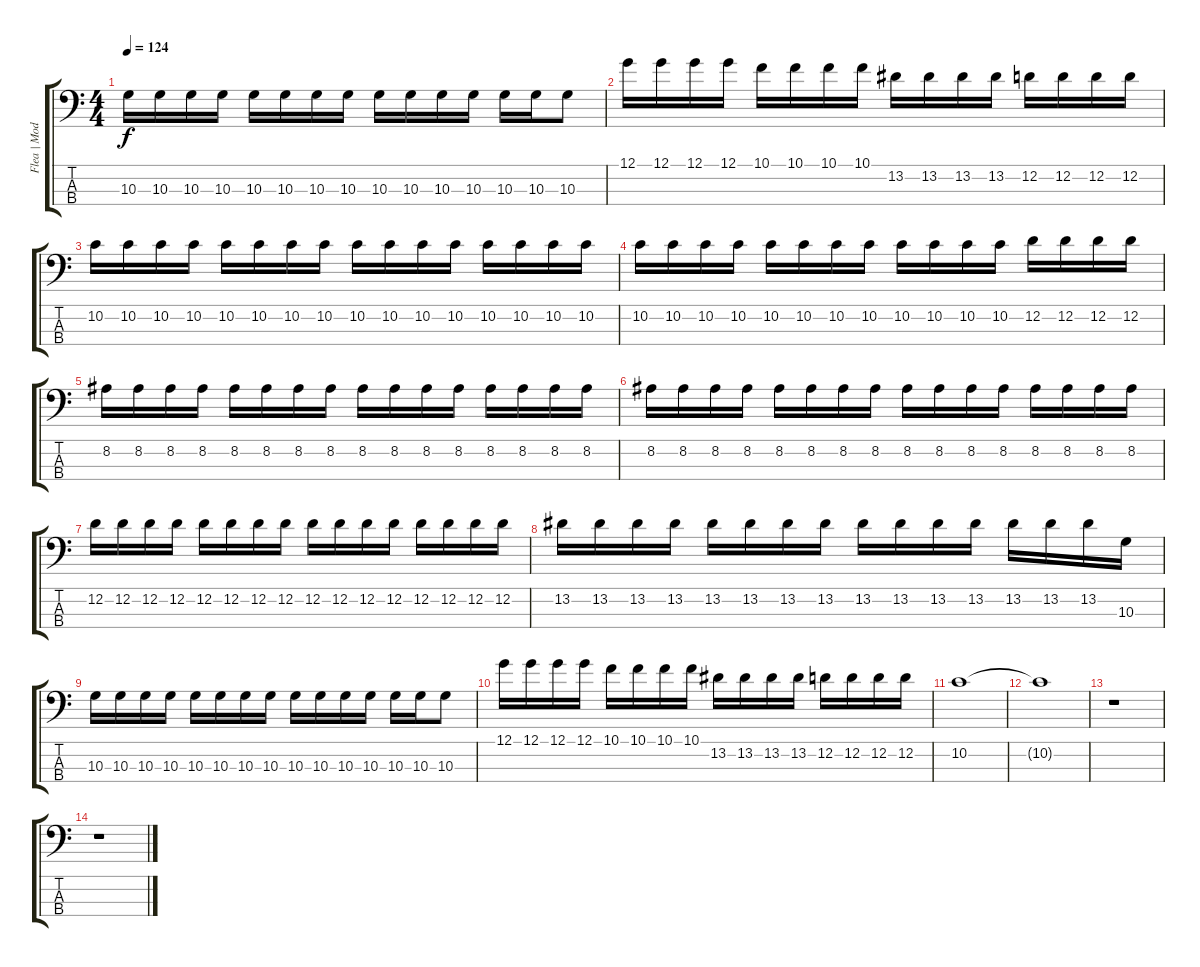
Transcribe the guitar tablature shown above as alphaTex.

\track ("Flea | Modulus Flea Bass | Bass" "Flea | Mod") {instrument electricbasspick}
\staff {score tabs}
\tuning (G2 D2 A1 E1) {hide}
\ts (4 4)
\tempo 124
\clef f4
\ks c
10.3.16{dy f} 10.3.16 10.3.16 10.3.16 10.3.16 10.3.16 10.3.16 10.3.16 10.3.16 10.3.16 10.3.16 10.3.16 10.3.16 10.3.16 10.3.8 |
12.1.16 12.1.16 12.1.16 12.1.16 10.1.16 10.1.16 10.1.16 10.1.16 13.2.16 13.2.16 13.2.16 13.2.16 12.2.16 12.2.16 12.2.16 12.2.16 |
10.2.16 10.2.16 10.2.16 10.2.16 10.2.16 10.2.16 10.2.16 10.2.16 10.2.16 10.2.16 10.2.16 10.2.16 10.2.16 10.2.16 10.2.16 10.2.16 |
10.2.16 10.2.16 10.2.16 10.2.16 10.2.16 10.2.16 10.2.16 10.2.16 10.2.16 10.2.16 10.2.16 10.2.16 12.2.16 12.2.16 12.2.16 12.2.16 |
8.2.16 8.2.16 8.2.16 8.2.16 8.2.16 8.2.16 8.2.16 8.2.16 8.2.16 8.2.16 8.2.16 8.2.16 8.2.16 8.2.16 8.2.16 8.2.16 |
8.2.16 8.2.16 8.2.16 8.2.16 8.2.16 8.2.16 8.2.16 8.2.16 8.2.16 8.2.16 8.2.16 8.2.16 8.2.16 8.2.16 8.2.16 8.2.16 |
12.2.16 12.2.16 12.2.16 12.2.16 12.2.16 12.2.16 12.2.16 12.2.16 12.2.16 12.2.16 12.2.16 12.2.16 12.2.16 12.2.16 12.2.16 12.2.16 |
13.2.16 13.2.16 13.2.16 13.2.16 13.2.16 13.2.16 13.2.16 13.2.16 13.2.16 13.2.16 13.2.16 13.2.16 13.2.16 13.2.16 13.2.16 10.3.16 |
10.3.16 10.3.16 10.3.16 10.3.16 10.3.16 10.3.16 10.3.16 10.3.16 10.3.16 10.3.16 10.3.16 10.3.16 10.3.16 10.3.16 10.3.8 |
12.1.16 12.1.16 12.1.16 12.1.16 10.1.16 10.1.16 10.1.16 10.1.16 13.2.16 13.2.16 13.2.16 13.2.16 12.2.16 12.2.16 12.2.16 12.2.16 |
10.2.1 |
10.2{t}.1 |
r.1 |
r.1
